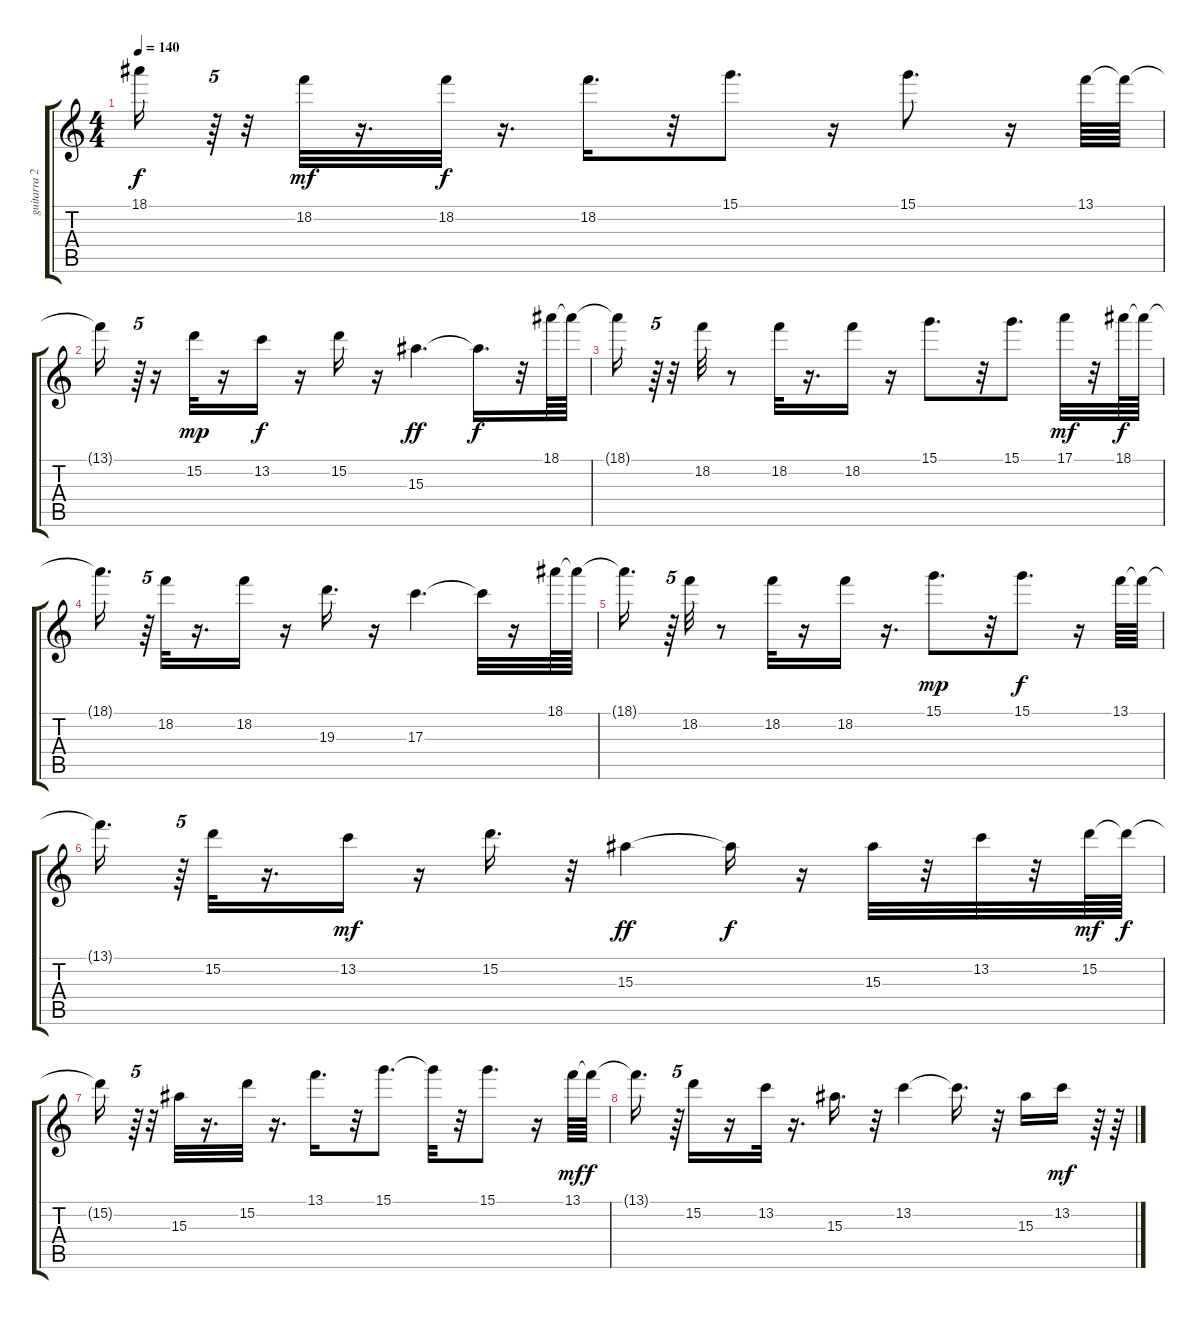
\track ("guitarra 2" "guitarra 2") {instrument acousticguitarsteel}
\staff {score tabs}
\tuning (E4 B3 G3 D3 A2 E2) {hide}
\ts (4 4)
\tempo 140
\clef g2
\ks c
18.1{t}.16{dy f} r.64{tu (5 4)} r.32 18.2.32{dy mf} r.16{d} 18.2.32{dy f} r.16{d} 18.2.16{d} r.32 15.1.8{d} r.16 15.1.8{d} r.16 13.1.64 13.1{t}.64 |
13.1{t}.16 r.64{tu (5 4)} r.16 15.2.32{dy mp} r.16 13.2.16{dy f} r.16 15.2.16 r.16 15.3.4{d dy ff} 15.3{t}.16{d dy f} r.32 18.1.64 18.1{t}.64 |
18.1{t}.16 r.64{tu (5 4)} r.32 18.2.32 r.8 18.2.32 r.16{d} 18.2.16 r.16 15.1.8{d} r.32 15.1.8{d} 17.1.32{dy mf} r.32 18.1.64{dy f} 18.1{t}.64 |
18.1{t}.16{d} r.64{tu (5 4)} 18.2.32 r.16{d} 18.2.16 r.16 19.3.16{d} r.16 17.3.4{d} 17.3{t}.32 r.16 18.1.64 18.1{t}.64 |
18.1{t}.16{d} r.64{tu (5 4)} 18.2.32 r.8 18.2.32 r.16 18.2.16 r.16{d} 15.1.8{d dy mp} r.32 15.1.8{d dy f} r.16 13.1.64 13.1{t}.64 |
13.1{t}.16{d} r.64{tu (5 4)} 15.2.32 r.16{d} 13.2.16{dy mf} r.16 15.2.16{d} r.32 15.3.4{dy ff} 15.3{t}.16{dy f} r.16 15.3.32 r.32 13.2.32 r.32 15.2.64{dy mf} 15.2{t}.64{dy f} |
15.2{t}.16 r.64{tu (5 4)} r.32 15.3.32 r.16{d} 15.2.32 r.16{d} 13.1.16{d} r.32 15.1.8{d} 15.1{t}.32 r.32 15.1.8{d} r.16 13.1.64{dy mf} 13.1{t}.64{dy f} |
13.1{t}.16{d} r.64{tu (5 4)} 15.2.16 r.16 13.2.32 r.16{d} 15.3.16{d} r.32 13.2.4 13.2{t}.16{d} r.32 15.3.16 13.2.16{dy mf} r.64 r.64
